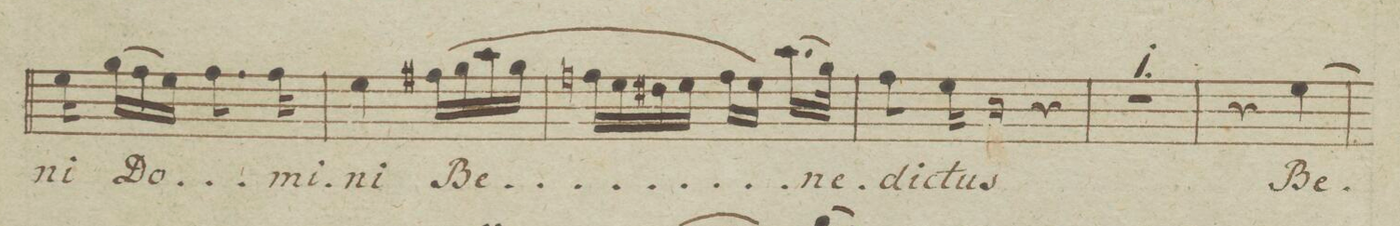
**kern	**text	**dynam
*I"Alto.	*	*
*clefC3	*	*
*k[f#]	*	*
*met(c)	*	*
*M2/4	*	*
16f#\	-ni	.
(16a\LL	Do-	.
16g\	.	.
16f#\JJ)	.	.
8.g\	.	.
16g\	-mi-	.
=121	=121	=121
4f#\	-ni	.
(16g#X\LL	Be-	.
16a\	.	.
16b\	.	.
16a\JJ	.	.
=122	=122	=122
16gn\LL	.	.
16f#\	.	.
16e#X\	.	.
16f#\JJ	.	.
16g\LL	.	.
16f#\JJ)	.	.
(16.b\LL	-ne-	.
32a\JJk)	.	.
=123	=123	=123
8g\	-di-	.
16f#\	-ctus	.
16r	.	.
4r	.	.
=124	=124	=124
2r	.	.
=125	=125	=125
4r	.	.
(4f#\	Be-	.
=126	=126	=126
*-	*-	*-
